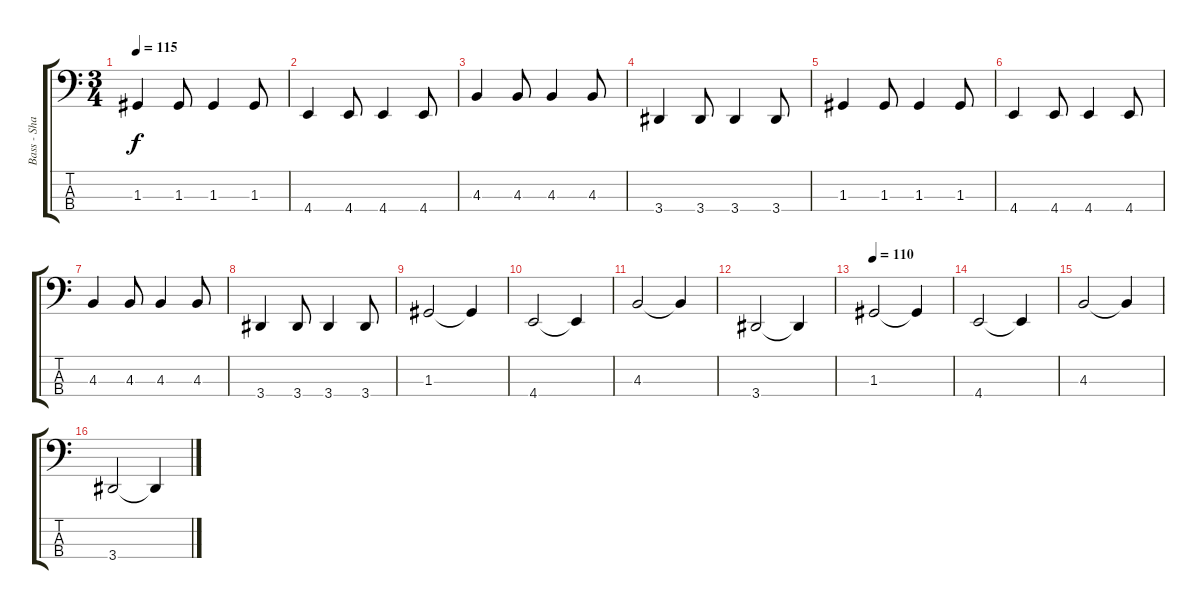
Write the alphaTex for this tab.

\track ("Bass - Shavo" "Bass - Sha") {instrument electricbasspick}
\staff {score tabs}
\tuning (F2 C2 G1 C1) {hide}
\ts (3 4)
\tempo 115
\clef f4
\ks c
1.3.4{dy f} 1.3.8 1.3.4 1.3.8 |
4.4.4 4.4.8 4.4.4 4.4.8 |
4.3.4 4.3.8 4.3.4 4.3.8 |
3.4.4 3.4.8 3.4.4 3.4.8 |
1.3.4 1.3.8 1.3.4 1.3.8 |
4.4.4 4.4.8 4.4.4 4.4.8 |
4.3.4 4.3.8 4.3.4 4.3.8 |
3.4.4 3.4.8 3.4.4 3.4.8 |
1.3.2 1.3{t}.4 |
4.4.2 4.4{t}.4 |
4.3.2 4.3{t}.4 |
3.4.2 3.4{t}.4 |
\tempo 105
\tempo 110
1.3.2 1.3{t}.4 |
4.4.2 4.4{t}.4 |
4.3.2 4.3{t}.4 |
3.4.2 3.4{t}.4
